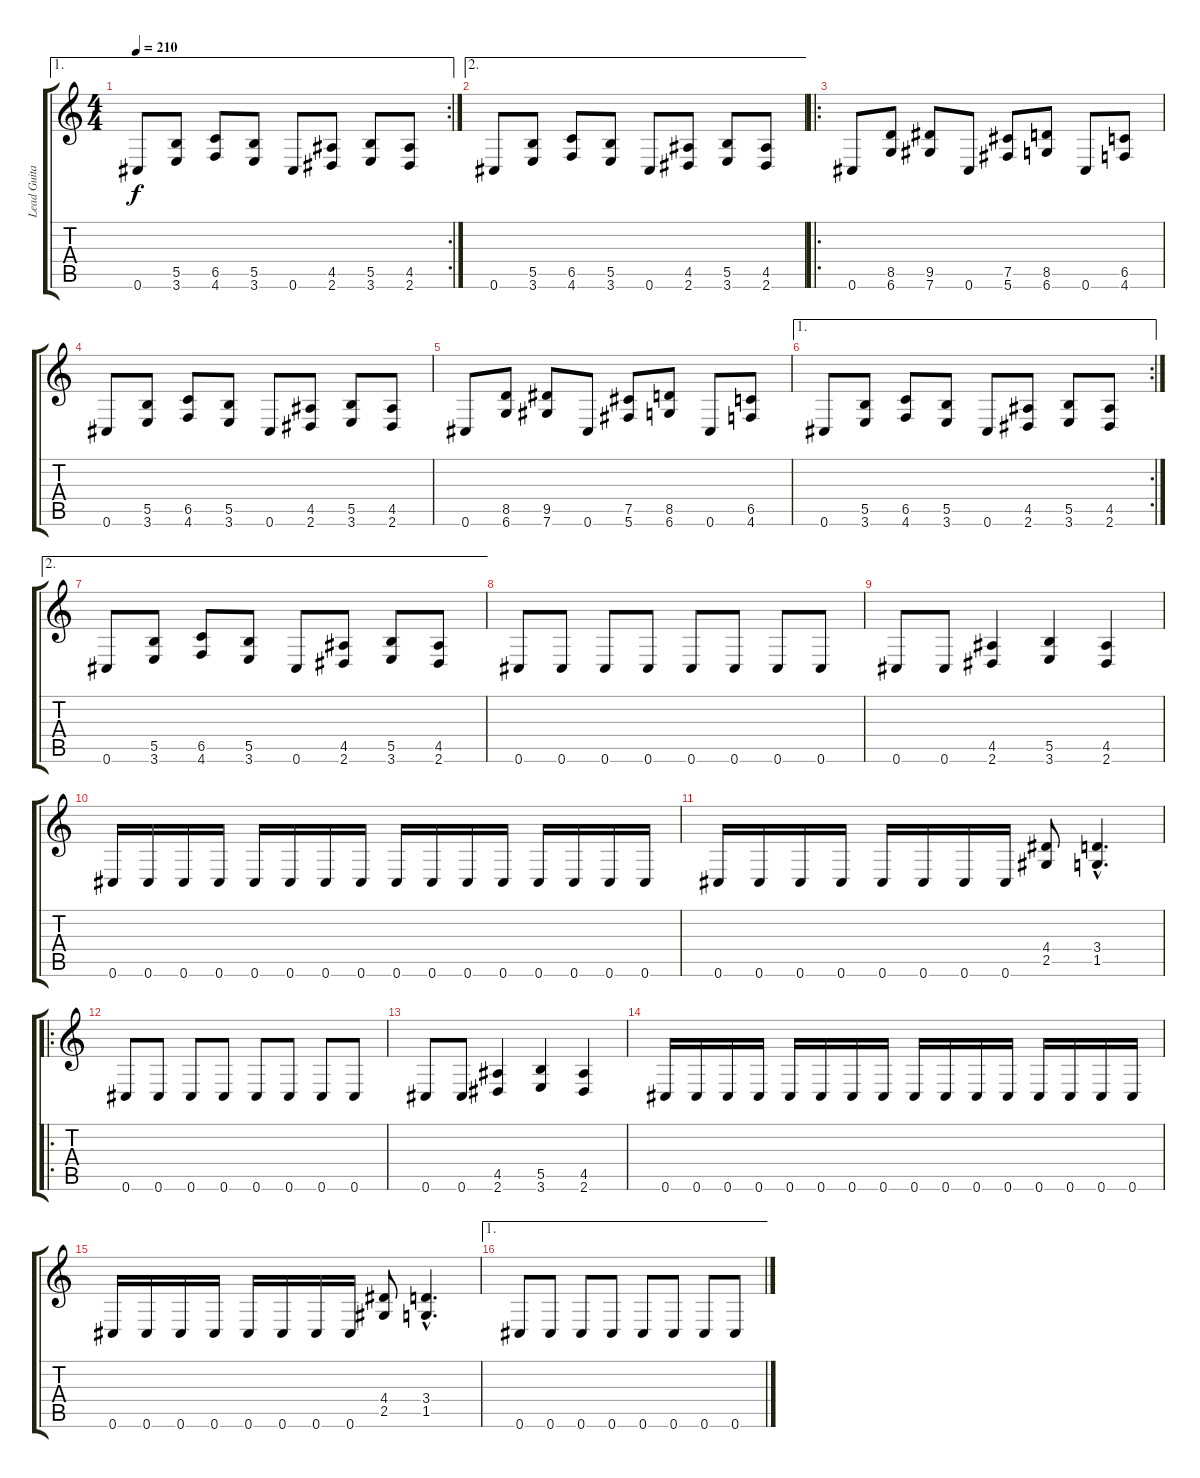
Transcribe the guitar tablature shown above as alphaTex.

\track ("Lead Guitar" "Lead Guita") {instrument distortionguitar}
\staff {score tabs}
\tuning (Db4 Ab3 E3 B2 Gb2 Db2) {hide}
\ae 1
\rc 2
\ts (4 4)
\tempo 210
\clef g2
\ks c
0.6.8{dy f} (5.5 3.6).8 (6.5 4.6).8 (5.5 3.6).8 0.6.8 (4.5 2.6).8 (5.5 3.6).8 (4.5 2.6).8 |
\ae 2
0.6.8 (5.5 3.6).8 (6.5 4.6).8 (5.5 3.6).8 0.6.8 (4.5 2.6).8 (5.5 3.6).8 (4.5 2.6).8 |
\ro
0.6.8 (8.5 6.6).8 (9.5 7.6).8 0.6.8 (7.5 5.6).8 (8.5 6.6).8 0.6.8 (6.5 4.6).8 |
0.6.8 (5.5 3.6).8 (6.5 4.6).8 (5.5 3.6).8 0.6.8 (4.5 2.6).8 (5.5 3.6).8 (4.5 2.6).8 |
0.6.8 (8.5 6.6).8 (9.5 7.6).8 0.6.8 (7.5 5.6).8 (8.5 6.6).8 0.6.8 (6.5 4.6).8 |
\ae 1
\rc 2
0.6.8 (5.5 3.6).8 (6.5 4.6).8 (5.5 3.6).8 0.6.8 (4.5 2.6).8 (5.5 3.6).8 (4.5 2.6).8 |
\ae 2
0.6.8 (5.5 3.6).8 (6.5 4.6).8 (5.5 3.6).8 0.6.8 (4.5 2.6).8 (5.5 3.6).8 (4.5 2.6).8 |
0.6.8 0.6.8 0.6.8 0.6.8 0.6.8 0.6.8 0.6.8 0.6.8 |
0.6.8 0.6.8 (4.5 2.6).4 (5.5 3.6).4 (4.5 2.6).4 |
0.6.16 0.6.16 0.6.16 0.6.16 0.6.16 0.6.16 0.6.16 0.6.16 0.6.16 0.6.16 0.6.16 0.6.16 0.6.16 0.6.16 0.6.16 0.6.16 |
0.6.16 0.6.16 0.6.16 0.6.16 0.6.16 0.6.16 0.6.16 0.6.16 (4.4 2.5).8 (3.4{hac} 1.5{hac}).4{d} |
\ro
0.6.8 0.6.8 0.6.8 0.6.8 0.6.8 0.6.8 0.6.8 0.6.8 |
0.6.8 0.6.8 (4.5 2.6).4 (5.5 3.6).4 (4.5 2.6).4 |
0.6.16 0.6.16 0.6.16 0.6.16 0.6.16 0.6.16 0.6.16 0.6.16 0.6.16 0.6.16 0.6.16 0.6.16 0.6.16 0.6.16 0.6.16 0.6.16 |
0.6.16 0.6.16 0.6.16 0.6.16 0.6.16 0.6.16 0.6.16 0.6.16 (4.4 2.5).8 (3.4{hac} 1.5{hac}).4{d} |
\ae 1
0.6.8 0.6.8 0.6.8 0.6.8 0.6.8 0.6.8 0.6.8 0.6.8
